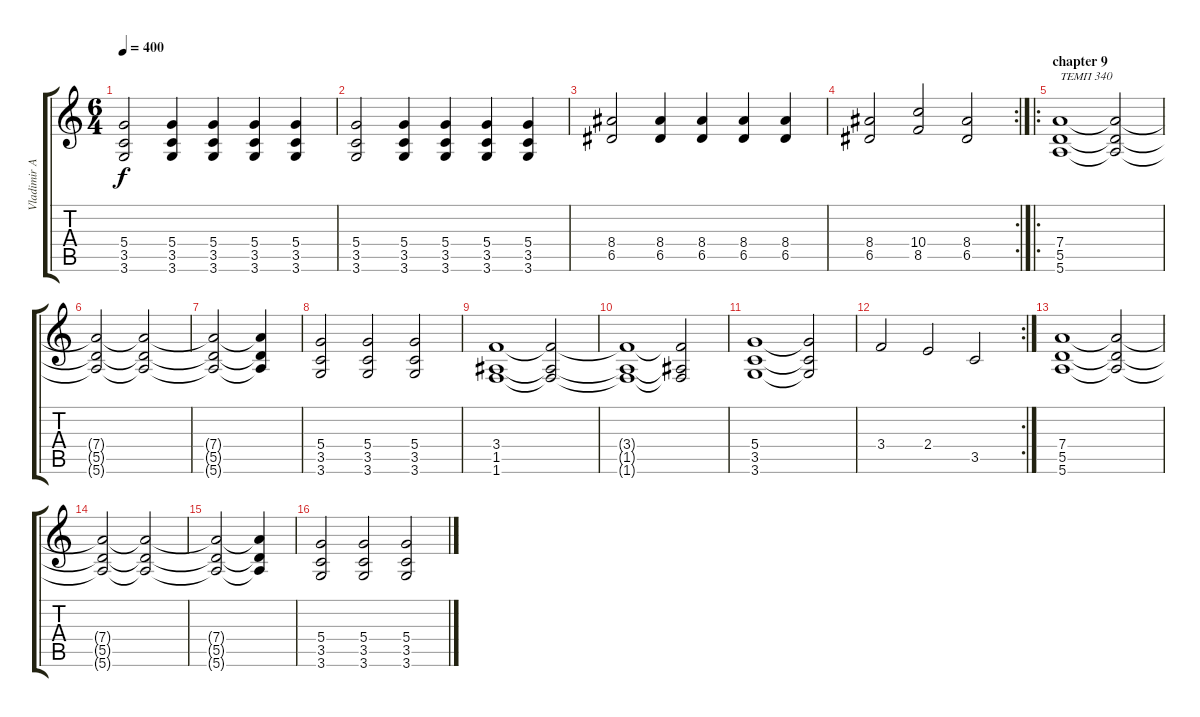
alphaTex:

\track ("Vladimir Antipov guitar" "Vladimir A") {instrument distortionguitar}
\staff {score tabs}
\tuning (E4 B3 G3 D3 A2 E2) {hide}
\ts (6 4)
\tempo 400
\clef g2
\ks c
(5.4 3.5 3.6).2{dy f} (5.4 3.5 3.6).4 (5.4 3.5 3.6).4 (5.4 3.5 3.6).4 (5.4 3.5 3.6).4 |
(5.4 3.5 3.6).2 (5.4 3.5 3.6).4 (5.4 3.5 3.6).4 (5.4 3.5 3.6).4 (5.4 3.5 3.6).4 |
(8.4 6.5).2 (8.4 6.5).4 (8.4 6.5).4 (8.4 6.5).4 (8.4 6.5).4 |
\rc 2
(8.4 6.5).2 (10.4 8.5).2 (8.4 6.5).2 |
\ro
\section ("" "chapter 9")
(7.4 5.5 5.6).1{txt "ТЕМП 340"} (7.4{t} 5.5{t} 5.6{t}).2 |
(7.4{t} 5.5{t} 5.6{t}).2 (7.4{t} 5.5{t} 5.6{t}).2 |
(7.4{t} 5.5{t} 5.6{t}).2 (7.4{t} 5.5{t} 5.6{t}).4 |
(5.4 3.5 3.6).2 (5.4 3.5 3.6).2 (5.4 3.5 3.6).2 |
(3.4 1.5 1.6).1 (3.4{t} 1.5{t} 1.6{t}).2 |
(3.4{t} 1.5{t} 1.6{t}).1 (3.4{t} 1.5{t} 1.6{t}).2 |
(5.4 3.5 3.6).1 (5.4{t} 3.5{t} 3.6{t}).2 |
\rc 2
3.4.2 2.4.2 3.5.2 |
(7.4 5.5 5.6).1 (7.4{t} 5.5{t} 5.6{t}).2 |
(7.4{t} 5.5{t} 5.6{t}).2 (7.4{t} 5.5{t} 5.6{t}).2 |
(7.4{t} 5.5{t} 5.6{t}).2 (7.4{t} 5.5{t} 5.6{t}).4 |
(5.4 3.5 3.6).2 (5.4 3.5 3.6).2 (5.4 3.5 3.6).2
